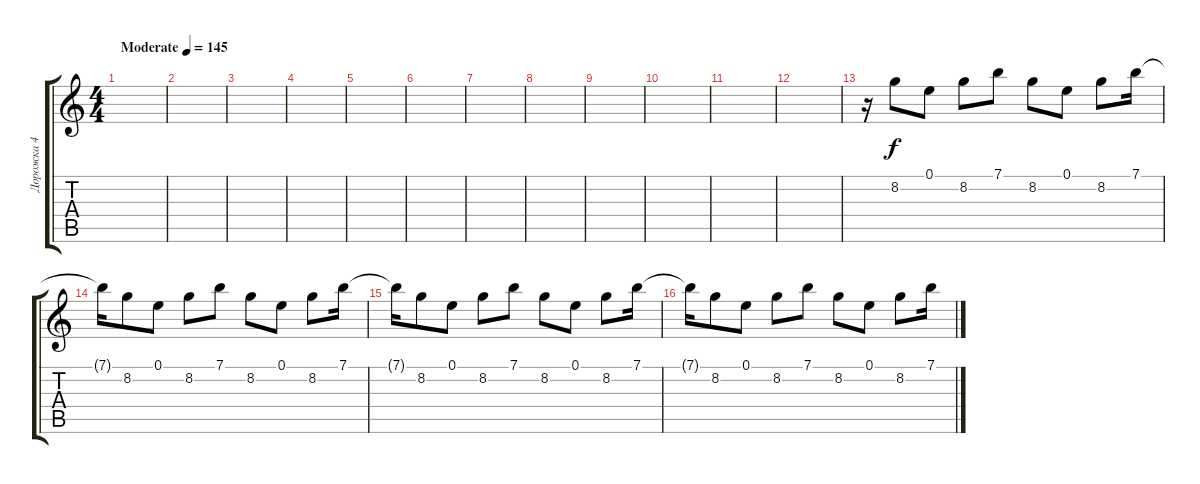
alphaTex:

\track ("Дорожка 4" "Дорожка 4") {instrument acousticguitarsteel}
\staff {score tabs}
\tuning (E4 B3 G3 D3 A2 E2) {hide}
\ts (4 4)
\tempo (145 "Moderate")
\clef g2
\ks c
|
|
|
|
|
|
|
|
|
|
|
|
r.16 8.2.8 0.1.8 8.2.8 7.1.8 8.2.8 0.1.8 8.2.8 7.1.16 |
7.1{t}.16 8.2.8 0.1.8 8.2.8 7.1.8 8.2.8 0.1.8 8.2.8 7.1.16 |
7.1{t}.16 8.2.8 0.1.8 8.2.8 7.1.8 8.2.8 0.1.8 8.2.8 7.1.16 |
7.1{t}.16 8.2.8 0.1.8 8.2.8 7.1.8 8.2.8 0.1.8 8.2.8 7.1.16
